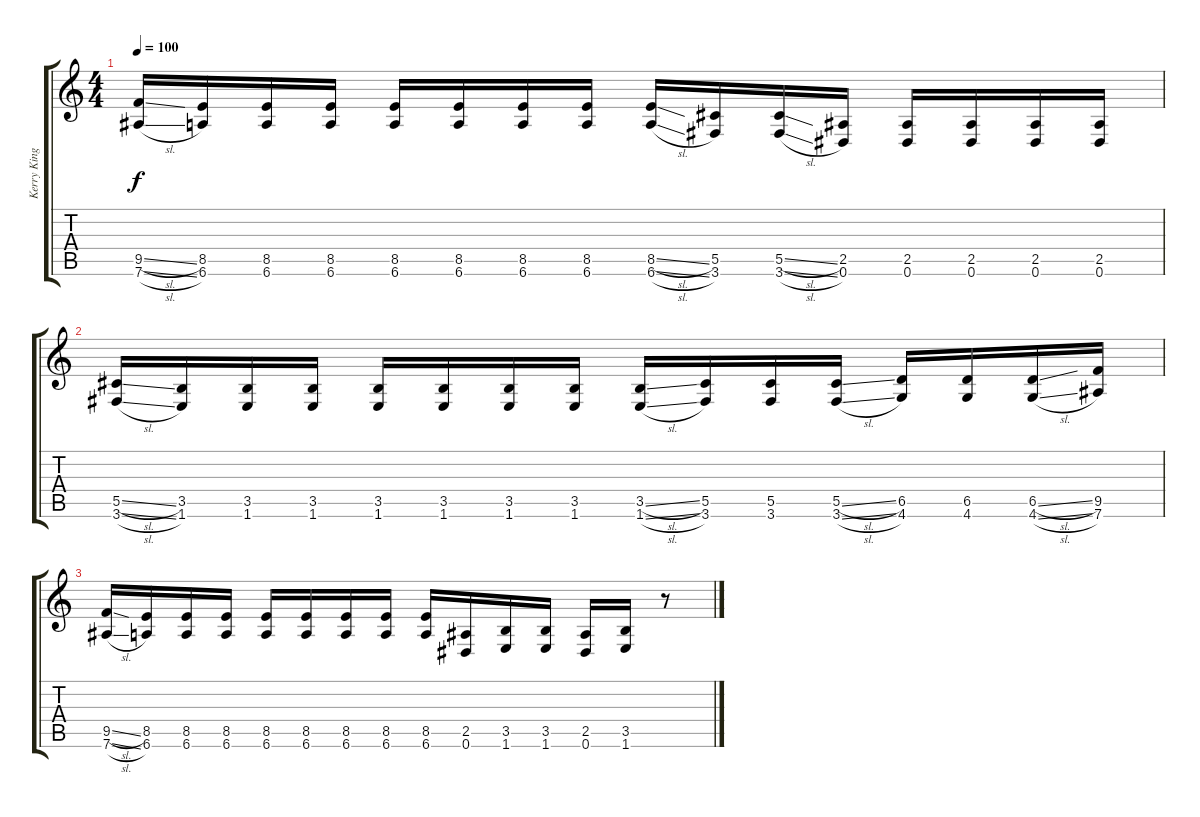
\track ("Kerry King" "Kerry King") {instrument distortionguitar}
\staff {score tabs}
\tuning (Eb4 Bb3 Gb3 Db3 Ab2 Eb2) {hide}
\ts (4 4)
\tempo 100
\clef g2
\ks c
(9.5{sl} 7.6{sl}).16{dy f} (8.5 6.6).16 (8.5 6.6).16 (8.5 6.6).16 (8.5 6.6).16 (8.5 6.6).16 (8.5 6.6).16 (8.5 6.6).16 (8.5{sl} 6.6{sl}).16 (5.5 3.6).16 (5.5{sl} 3.6{sl}).16 (2.5 0.6).16 (2.5 0.6).16 (2.5 0.6).16 (2.5 0.6).16 (2.5 0.6).16 |
(5.5{sl} 3.6{sl}).16 (3.5 1.6).16 (3.5 1.6).16 (3.5 1.6).16 (3.5 1.6).16 (3.5 1.6).16 (3.5 1.6).16 (3.5 1.6).16 (3.5{sl} 1.6{sl}).16 (5.5 3.6).16 (5.5 3.6).16 (5.5{sl} 3.6{sl}).16 (6.5 4.6).16 (6.5 4.6).16 (6.5{sl} 4.6{sl}).16 (9.5 7.6).16 |
(9.5{sl} 7.6{sl}).16 (8.5 6.6).16 (8.5 6.6).16 (8.5 6.6).16 (8.5 6.6).16 (8.5 6.6).16 (8.5 6.6).16 (8.5 6.6).16 (8.5 6.6).16 (2.5 0.6).16 (3.5 1.6).16 (3.5 1.6).16 (2.5 0.6).16 (3.5 1.6).16 r.8
